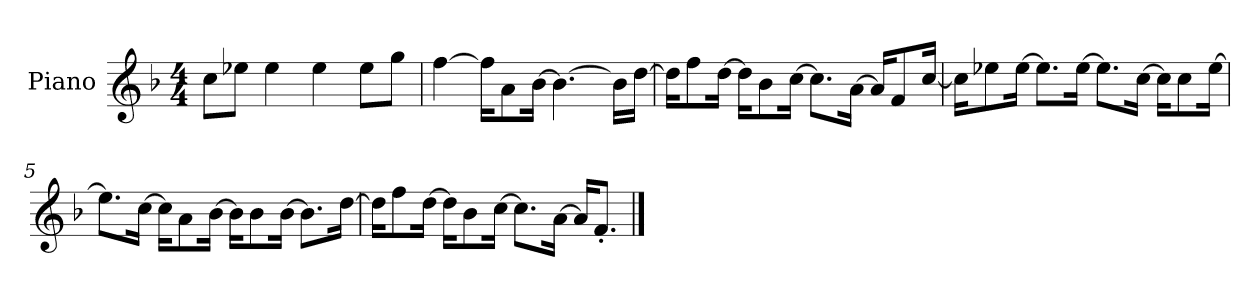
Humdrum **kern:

**kern
*part1
*staff1
*I"Piano
*I'P-no
*clefG2
*k[b-]
*M4/4
*MM90
=1
8cc\L
8ee-X\J
4ee-\
4ee-\
8ee-\L
8gg\J
=2
[4ff\
16ff\KL]
8a\
[16b-\Jk
4.b-\_
16b-\LL]
[16dd\JJ
=3
16dd\KL]
8ff\
[16dd\Jk
16dd\KL]
8b-\
[16cc\Jk
8.cc\L]
[16a\Jk
16a/KL]
8f/
[16cc/Jk
=4
16cc\KL]
8ee-X\
[16ee-\Jk
8.ee-\L]
[16ee-\Jk
8.ee-\L]
[16cc\Jk
16cc\KL]
8cc\
[16ee-\Jk
!!LO:LB:g=z
=5
8.ee-\L]
[16cc\Jk
16cc\KL]
8a\
[16b-\Jk
16b-\KL]
8b-\
[16b-\Jk
8.b-\L]
[16dd\Jk
=6
16dd\KL]
8ff\
[16dd\Jk
16dd\KL]
8b-\
[16cc\Jk
8.cc\L]
[16a\Jk
16a/KL]
8.f'/J
==
*-
